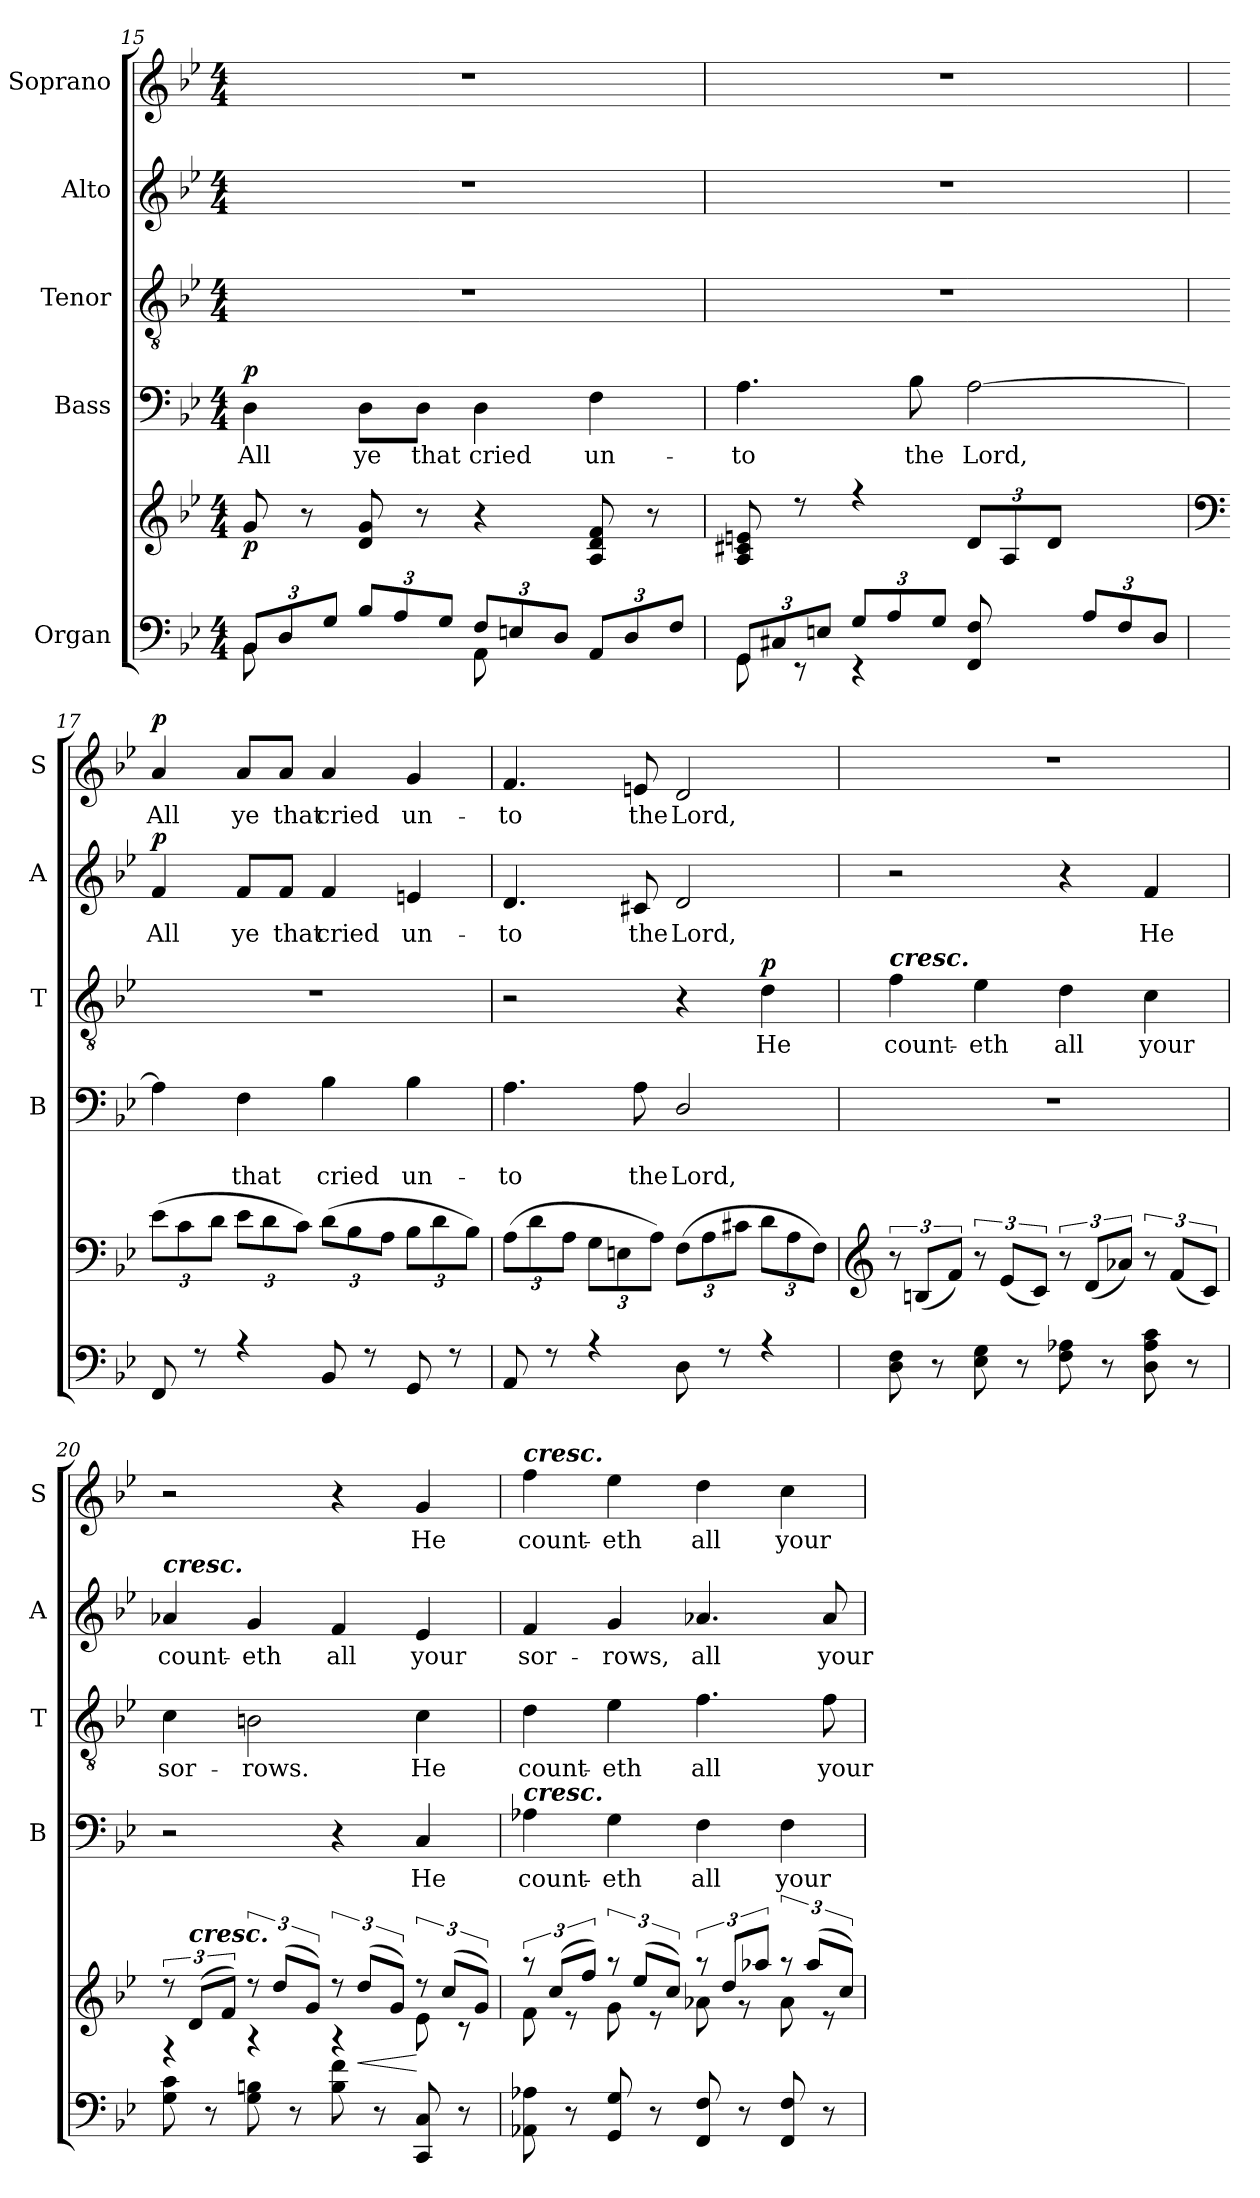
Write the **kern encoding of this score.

**kern	**kern	**dynam	**kern	**text	**text	**dynam	**kern	**text	**dynam	**kern	**text	**dynam	**kern	**text	**dynam
*part5	*part5	*part5	*part4	*part4	*part4	*part4	*part3	*part3	*part3	*part2	*part2	*part2	*part1	*part1	*part1
*staff6	*staff5	*staff5/6	*staff4	*staff4	*staff4	*staff4	*staff3	*staff3	*staff3	*staff2	*staff2	*staff2	*staff1	*staff1	*staff1
*I"Organ	*	*	*I"Bass	*	*	*	*I"Tenor	*	*	*I"Alto	*	*	*I"Soprano	*	*
*	*	*	*I'B	*	*	*	*I'T	*	*	*I'A	*	*	*I'S	*	*
*clefF4	*clefG2	*	*clefF4	*	*	*	*clefGv2	*	*	*clefG2	*	*	*clefG2	*	*
*k[b-e-]	*k[b-e-]	*	*k[b-e-]	*	*	*	*k[b-e-]	*	*	*k[b-e-]	*	*	*k[b-e-]	*	*
*B-:	*B-:	*	*B-:	*	*	*	*B-:	*	*	*B-:	*	*	*B-:	*	*
*M4/4	*M4/4	*	*M4/4	*	*	*	*M4/4	*	*	*M4/4	*	*	*M4/4	*	*
*Xbrackettup	*	*	*	*	*	*	*	*	*	*	*	*	*	*	*
=15	=15	=15	=15	=15	=15	=15	=15	=15	=15	=15	=15	=15	=15	=15	=15
*^	*	*	*	*	*	*	*	*	*	*	*	*	*	*	*
!	!	!	!LO:DY:b	!	!LO:LY:b	!	!LO:DY:b	!	!	!	!	!	!	!	!	!
12BB-/L	8BB-\	8g/	p	4D\	All	.	p	1r	.	.	1r	.	.	1r	.	.
12D/	.	.	.	.	.	.	.	.	.	.	.	.	.	.	.	.
.	8ryy	8r	.	.	.	.	.	.	.	.	.	.	.	.	.	.
12G/J	.	.	.	.	.	.	.	.	.	.	.	.	.	.	.	.
!	!	!	!	!	!LO:LY:b	!	!	!	!	!	!	!	!	!	!	!
12B-/L	4ryy	8d/ 8g/	.	8D\L	ye	.	.	.	.	.	.	.	.	.	.	.
12A/	.	.	.	.	.	.	.	.	.	.	.	.	.	.	.	.
!	!	!	!	!	!LO:LY:b	!	!	!	!	!	!	!	!	!	!	!
.	.	8r	.	8D\J	that	.	.	.	.	.	.	.	.	.	.	.
12G/J	.	.	.	.	.	.	.	.	.	.	.	.	.	.	.	.
!	!	!	!	!	!LO:LY:b	!	!	!	!	!	!	!	!	!	!	!
12F/L	8AA\	4r	.	4D\	cried	.	.	.	.	.	.	.	.	.	.	.
12En/	.	.	.	.	.	.	.	.	.	.	.	.	.	.	.	.
.	8ryy	.	.	.	.	.	.	.	.	.	.	.	.	.	.	.
12D/J	.	.	.	.	.	.	.	.	.	.	.	.	.	.	.	.
!	!	!	!	!	!LO:LY:b	!	!	!	!	!	!	!	!	!	!	!
12AA/L	4ryy	8A/ 8d/ 8f/	.	4F\	un-	.	.	.	.	.	.	.	.	.	.	.
12D/	.	.	.	.	.	.	.	.	.	.	.	.	.	.	.	.
.	.	8r	.	.	.	.	.	.	.	.	.	.	.	.	.	.
12F/J	.	.	.	.	.	.	.	.	.	.	.	.	.	.	.	.
!!LO:PB:g=z
=16	=16	=16	=16	=16	=16	=16	=16	=16	=16	=16	=16	=16	=16	=16	=16	=16
*	*^	*^	*	*	*	*	*	*	*	*	*	*	*	*	*	*
!	!	!	!	!	!	!	!LO:LY:b	!	!	!	!	!	!	!	!	!	!	!
2.ryy	12GG/L	8GG\	8A/ 8c#X/ 8en/	1ryy	.	4.A\	-to	.	.	1r	.	.	1r	.	.	1r	.	.
.	12C#X/	.	.	.	.	.	.	.	.	.	.	.	.	.	.	.	.	.
.	.	8r	8r	.	.	.	.	.	.	.	.	.	.	.	.	.	.	.
.	12En/J	.	.	.	.	.	.	.	.	.	.	.	.	.	.	.	.	.
.	12G/L	4r	4r	.	.	.	.	.	.	.	.	.	.	.	.	.	.	.
.	12A/	.	.	.	.	.	.	.	.	.	.	.	.	.	.	.	.	.
!	!	!	!	!	!	!	!LO:LY:b	!	!	!	!	!	!	!	!	!	!	!
.	.	.	.	.	.	8B-\	the	.	.	.	.	.	.	.	.	.	.	.
.	12G/J	.	.	.	.	.	.	.	.	.	.	.	.	.	.	.	.	.
*	*	*	*Xbrackettup	*	*	*	*	*	*	*	*	*	*	*	*	*	*	*
!	!	!	!	!	!	!	!LO:LY:b	!	!	!	!	!	!	!	!	!	!	!
.	8FF/ 8F/	8ryy	(<12d/L	.	.	[2A\	Lord,	.	.	.	.	.	.	.	.	.	.	.
.	.	.	12A/	.	.	.	.	.	.	.	.	.	.	.	.	.	.	.
.	8ryy	8ryy	.	.	.	.	.	.	.	.	.	.	.	.	.	.	.	.
.	.	.	12d/J	.	.	.	.	.	.	.	.	.	.	.	.	.	.	.
12A/L	4ryy	4ryy	4ryy	.	.	.	.	.	.	.	.	.	.	.	.	.	.	.
12F/	.	.	.	.	.	.	.	.	.	.	.	.	.	.	.	.	.	.
12D/J)	.	.	.	.	.	.	.	.	.	.	.	.	.	.	.	.	.	.
*v	*v	*v	*	*	*	*	*	*	*	*	*	*	*	*	*	*	*	*
=17	=17	=17	=17	=17	=17	=17	=17	=17	=17	=17	=17	=17	=17	=17	=17	=17
*	*clefF4	*	*	*	*	*	*	*	*	*	*	*	*	*	*	*
*^	*	*	*	*	*	*	*	*	*	*	*	*	*	*	*	*
!	!	!	!	!	!	!	!	!	!	!	!	!	!LO:LY:b	!LO:DY:b	!	!LO:LY:b	!LO:DY:b
8FF/	1ryy	(>12e-i\L	1ryy	.	4A\]	.	.	.	1r	.	.	4f/	All	p	4a/	All	p
.	.	12c\	.	.	.	.	.	.	.	.	.	.	.	.	.	.	.
8r	.	.	.	.	.	.	.	.	.	.	.	.	.	.	.	.	.
.	.	12d\J	.	.	.	.	.	.	.	.	.	.	.	.	.	.	.
!	!	!	!	!	!	!	!LO:LY:b	!	!	!	!	!	!LO:LY:b	!	!	!LO:LY:b	!
4r	.	12e-\L	.	.	4F\	.	that	.	.	.	.	8f/L	ye	.	8a/L	ye	.
.	.	12d\	.	.	.	.	.	.	.	.	.	.	.	.	.	.	.
!	!	!	!	!	!	!	!	!	!	!	!	!	!LO:LY:b	!	!	!LO:LY:b	!
.	.	.	.	.	.	.	.	.	.	.	.	8f/J	that	.	8a/J	that	.
.	.	12c\J)	.	.	.	.	.	.	.	.	.	.	.	.	.	.	.
!	!	!	!	!	!	!	!LO:LY:b	!	!	!	!	!	!LO:LY:b	!	!	!LO:LY:b	!
8BB-/	.	(>12d\L	.	.	4B-\	.	cried	.	.	.	.	4f/	cried	.	4a/	cried	.
.	.	12B-\	.	.	.	.	.	.	.	.	.	.	.	.	.	.	.
8r	.	.	.	.	.	.	.	.	.	.	.	.	.	.	.	.	.
.	.	12A\J	.	.	.	.	.	.	.	.	.	.	.	.	.	.	.
!	!	!	!	!	!	!	!LO:LY:b	!	!	!	!	!	!LO:LY:b	!	!	!LO:LY:b	!
8GG/	.	12B-\L	.	.	4B-\	.	un-	.	.	.	.	4en/	un-	.	4g/	un-	.
.	.	12d\	.	.	.	.	.	.	.	.	.	.	.	.	.	.	.
8r	.	.	.	.	.	.	.	.	.	.	.	.	.	.	.	.	.
.	.	12B-\J)	.	.	.	.	.	.	.	.	.	.	.	.	.	.	.
=18	=18	=18	=18	=18	=18	=18	=18	=18	=18	=18	=18	=18	=18	=18	=18	=18	=18
!	!	!	!	!	!	!	!LO:LY:b	!	!	!	!	!	!LO:LY:b	!	!	!LO:LY:b	!
8AA/	1ryy	(>12A\L	1ryy	.	4.A\	.	-to	.	2r	.	.	4.d/	-to	.	4.f/	-to	.
.	.	12d\	.	.	.	.	.	.	.	.	.	.	.	.	.	.	.
8r	.	.	.	.	.	.	.	.	.	.	.	.	.	.	.	.	.
.	.	12A\J	.	.	.	.	.	.	.	.	.	.	.	.	.	.	.
4r	.	12G\L	.	.	.	.	.	.	.	.	.	.	.	.	.	.	.
.	.	12En\	.	.	.	.	.	.	.	.	.	.	.	.	.	.	.
!	!	!	!	!	!	!	!LO:LY:b	!	!	!	!	!	!LO:LY:b	!	!	!LO:LY:b	!
.	.	.	.	.	8A\	.	the	.	.	.	.	8c#X/	the	.	8en/	the	.
.	.	12A\J)	.	.	.	.	.	.	.	.	.	.	.	.	.	.	.
!	!	!	!	!	!	!	!LO:LY:b	!	!	!	!	!	!LO:LY:b	!	!	!LO:LY:b	!
8D\	.	(>12F\L	.	.	2D/	.	Lord,	.	4r	.	.	2d/	Lord,	.	2d/	Lord,	.
.	.	12A\	.	.	.	.	.	.	.	.	.	.	.	.	.	.	.
8r	.	.	.	.	.	.	.	.	.	.	.	.	.	.	.	.	.
.	.	12c#X\J	.	.	.	.	.	.	.	.	.	.	.	.	.	.	.
!	!	!	!	!	!	!	!	!	!	!LO:LY:b	!LO:DY:b	!	!	!	!	!	!
4r	.	12d\L	.	.	.	.	.	.	4d\	He	p	.	.	.	.	.	.
.	.	12A\	.	.	.	.	.	.	.	.	.	.	.	.	.	.	.
.	.	12F\J)	.	.	.	.	.	.	.	.	.	.	.	.	.	.	.
*v	*v	*	*	*	*	*	*	*	*	*	*	*	*	*	*	*	*
!!LO:LB:g=z
=19	=19	=19	=19	=19	=19	=19	=19	=19	=19	=19	=19	=19	=19	=19	=19	=19
*	*clefG2	*	*	*	*	*	*	*	*	*	*	*	*	*	*	*
*	*brackettup	*	*	*	*	*	*	*	*	*	*	*	*	*	*	*
!	!	!	!	!	!	!	!	!LO:TX:a:Bi:t=cresc.	!	!	!	!	!	!	!	!
!	!	!	!	!	!	!	!	!	!LO:LY:b	!	!	!	!	!	!	!
8D\ 8F\	12r	2ryy	.	1r	.	.	.	4f\	count-	.	2r	.	.	1r	.	.
.	(<12Bn/L	.	.	.	.	.	.	.	.	.	.	.	.	.	.	.
8r	.	.	.	.	.	.	.	.	.	.	.	.	.	.	.	.
.	12f/J)	.	.	.	.	.	.	.	.	.	.	.	.	.	.	.
!	!	!	!	!	!	!	!	!	!LO:LY:b	!	!	!	!	!	!	!
8E-i\ 8G\	12r	.	.	.	.	.	.	4e-\	-eth	.	.	.	.	.	.	.
.	(<12e-i/L	.	.	.	.	.	.	.	.	.	.	.	.	.	.	.
8r	.	.	.	.	.	.	.	.	.	.	.	.	.	.	.	.
.	12c/J)	.	.	.	.	.	.	.	.	.	.	.	.	.	.	.
!	!	!	!	!	!	!	!	!	!LO:LY:b	!	!	!	!	!	!	!
8F\ 8A-X\	12r	2ryy	.	.	.	.	.	4d\	all	.	4r	.	.	.	.	.
.	(<12d/L	.	.	.	.	.	.	.	.	.	.	.	.	.	.	.
8r	.	.	.	.	.	.	.	.	.	.	.	.	.	.	.	.
.	12a-X/J)	.	.	.	.	.	.	.	.	.	.	.	.	.	.	.
!	!	!	!	!	!	!	!	!	!LO:LY:b	!	!	!LO:LY:b	!	!	!	!
8D\ 8A-\ 8c\	12r	.	.	.	.	.	.	4c\	your	.	4f/	He	.	.	.	.
.	(<12f/L	.	.	.	.	.	.	.	.	.	.	.	.	.	.	.
8r	.	.	.	.	.	.	.	.	.	.	.	.	.	.	.	.
.	12c/J)	.	.	.	.	.	.	.	.	.	.	.	.	.	.	.
=20	=20	=20	=20	=20	=20	=20	=20	=20	=20	=20	=20	=20	=20	=20	=20	=20
!	!	!	!	!	!	!	!	!	!	!	!LO:TX:a:Bi:t=cresc.	!	!	!	!	!
!	!	!	!	!	!	!	!	!	!LO:LY:b	!	!	!LO:LY:b	!	!	!	!
8G\ 8c\	12r	4r	.	2r	.	.	.	4c\	sor-	.	4a-X/	count-	.	2r	.	.
!	!LO:TX:a:Bi:t=cresc.	!	!	!	!	!	!	!	!	!	!	!	!	!	!	!
.	(<12d/L	.	.	.	.	.	.	.	.	.	.	.	.	.	.	.
8r	.	.	.	.	.	.	.	.	.	.	.	.	.	.	.	.
.	12f/J)	.	.	.	.	.	.	.	.	.	.	.	.	.	.	.
!	!	!	!	!	!	!	!	!	!LO:LY:b	!	!	!LO:LY:b	!	!	!	!
8G\ 8Bn\	12r	4r	.	.	.	.	.	2Bn\	-rows.	.	4g/	-eth	.	.	.	.
.	(>12dd/L	.	.	.	.	.	.	.	.	.	.	.	.	.	.	.
8r	.	.	.	.	.	.	.	.	.	.	.	.	.	.	.	.
.	12g/J)	.	.	.	.	.	.	.	.	.	.	.	.	.	.	.
!	!	!	!	!	!	!	!	!	!	!	!	!LO:LY:b	!	!	!	!
8B\ 8f\	12r	4r	.	4r	.	.	.	.	.	.	4f/	all	.	4r	.	.
!	!	!	!LO:HP:b	!	!	!	!	!	!	!	!	!	!	!	!	!
.	(>12dd/L	.	<	.	.	.	.	.	.	.	.	.	.	.	.	.
8r	.	.	.	.	.	.	.	.	.	.	.	.	.	.	.	.
.	12g/J)	.	.	.	.	.	.	.	.	.	.	.	.	.	.	.
!	!	!	!	!	!LO:LY:b	!	!	!	!LO:LY:b	!	!	!LO:LY:b	!	!	!LO:LY:b	!
8CC/ 8C/	12r	8e-\	[	4C/	He	.	.	4c\	He	.	4e-/	your	.	4g/	He	.
.	(<12cc/L	.	.	.	.	.	.	.	.	.	.	.	.	.	.	.
8r	.	8r	.	.	.	.	.	.	.	.	.	.	.	.	.	.
.	12g/J)	.	.	.	.	.	.	.	.	.	.	.	.	.	.	.
=21	=21	=21	=21	=21	=21	=21	=21	=21	=21	=21	=21	=21	=21	=21	=21	=21
!	!	!	!	!	!	!	!	!	!	!	!	!	!	!LO:TX:a:Bi:t=cresc.	!	!
!	!	!	!	!LO:TX:a:Bi:t=cresc.	!	!	!	!	!	!	!	!	!	!	!	!
!	!	!	!	!	!LO:LY:b	!	!	!	!LO:LY:b	!	!	!LO:LY:b	!	!	!LO:LY:b	!
8AA-X\ 8A-X\	12r	8f\	.	4A-X\	count-	.	.	4d\	count-	.	4f/	sor-	.	4ff\	count-	.
.	(<12cc/L	.	.	.	.	.	.	.	.	.	.	.	.	.	.	.
8r	.	8r	.	.	.	.	.	.	.	.	.	.	.	.	.	.
.	12ff/J)	.	.	.	.	.	.	.	.	.	.	.	.	.	.	.
!	!	!	!	!	!LO:LY:b	!	!	!	!LO:LY:b	!	!	!LO:LY:b	!	!	!LO:LY:b	!
8GG/ 8G/	12r	8g\	.	4G\	-eth	.	.	4e-\	-eth	.	4g/	-rows,	.	4ee-\	-eth	.
.	(<12ee-/L	.	.	.	.	.	.	.	.	.	.	.	.	.	.	.
8r	.	8r	.	.	.	.	.	.	.	.	.	.	.	.	.	.
.	12cc/J)	.	.	.	.	.	.	.	.	.	.	.	.	.	.	.
!	!	!	!	!	!LO:LY:b	!	!	!	!LO:LY:b	!	!	!LO:LY:b	!	!	!LO:LY:b	!
8FF/ 8F/	12r	8a-X\	.	4F\	all	.	.	4.f\	all	.	4.a-X/	all	.	4dd\	all	.
.	(<12dd/L	.	.	.	.	.	.	.	.	.	.	.	.	.	.	.
8r	.	8r	.	.	.	.	.	.	.	.	.	.	.	.	.	.
.	12aa-X/J)	.	.	.	.	.	.	.	.	.	.	.	.	.	.	.
!	!	!	!	!	!LO:LY:b	!	!	!	!	!	!	!	!	!	!LO:LY:b	!
8FF/ 8F/	12r	8a-\	.	4F\	your	.	.	.	.	.	.	.	.	4cc\	your	.
.	(>12aa-/L	.	.	.	.	.	.	.	.	.	.	.	.	.	.	.
!	!	!	!	!	!	!	!	!	!LO:LY:b	!	!	!LO:LY:b	!	!	!	!
8r	.	8r	.	.	.	.	.	8f\	your	.	8a-/	your	.	.	.	.
.	12cc/J)	.	.	.	.	.	.	.	.	.	.	.	.	.	.	.
*	*v	*v	*	*	*	*	*	*	*	*	*	*	*	*	*	*
=	=	=	=	=	=	=	=	=	=	=	=	=	=	=	=
*-	*-	*-	*-	*-	*-	*-	*-	*-	*-	*-	*-	*-	*-	*-	*-
